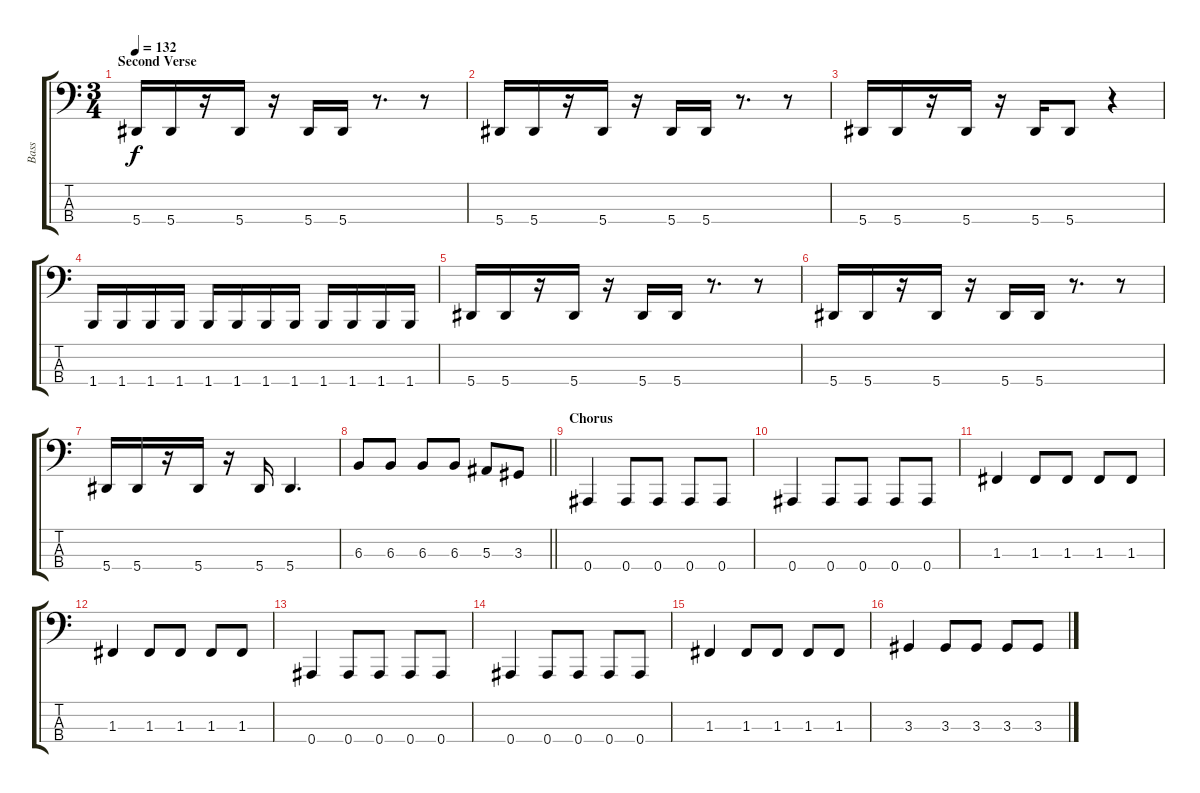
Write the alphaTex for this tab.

\track ("Bass" "Bass") {instrument electricbassfinger}
\staff {score tabs}
\tuning (Eb2 Bb1 F1 Bb0) {hide}
\ts (3 4)
\section ("" "Second Verse")
\tempo 132
\clef f4
\ks c
5.4.16{dy f} 5.4.16 r.16 5.4.16 r.16 5.4.16 5.4.16 r.8{d} r.8 |
5.4.16 5.4.16 r.16 5.4.16 r.16 5.4.16 5.4.16 r.8{d} r.8 |
5.4.16 5.4.16 r.16 5.4.16 r.16 5.4.16 5.4.8 r.4 |
1.4.16 1.4.16 1.4.16 1.4.16 1.4.16 1.4.16 1.4.16 1.4.16 1.4.16 1.4.16 1.4.16 1.4.16 |
5.4.16 5.4.16 r.16 5.4.16 r.16 5.4.16 5.4.16 r.8{d} r.8 |
5.4.16 5.4.16 r.16 5.4.16 r.16 5.4.16 5.4.16 r.8{d} r.8 |
5.4.16 5.4.16 r.16 5.4.16 r.16 5.4.16 5.4.4{d} |
\barLineRight lightlight
6.3.8 6.3.8 6.3.8 6.3.8 5.3.8 3.3.8 |
\section ("" "Chorus")
0.4.4 0.4.8 0.4.8 0.4.8 0.4.8 |
0.4.4 0.4.8 0.4.8 0.4.8 0.4.8 |
1.3.4 1.3.8 1.3.8 1.3.8 1.3.8 |
1.3.4 1.3.8 1.3.8 1.3.8 1.3.8 |
0.4.4 0.4.8 0.4.8 0.4.8 0.4.8 |
0.4.4 0.4.8 0.4.8 0.4.8 0.4.8 |
1.3.4 1.3.8 1.3.8 1.3.8 1.3.8 |
3.3.4 3.3.8 3.3.8 3.3.8 3.3.8
